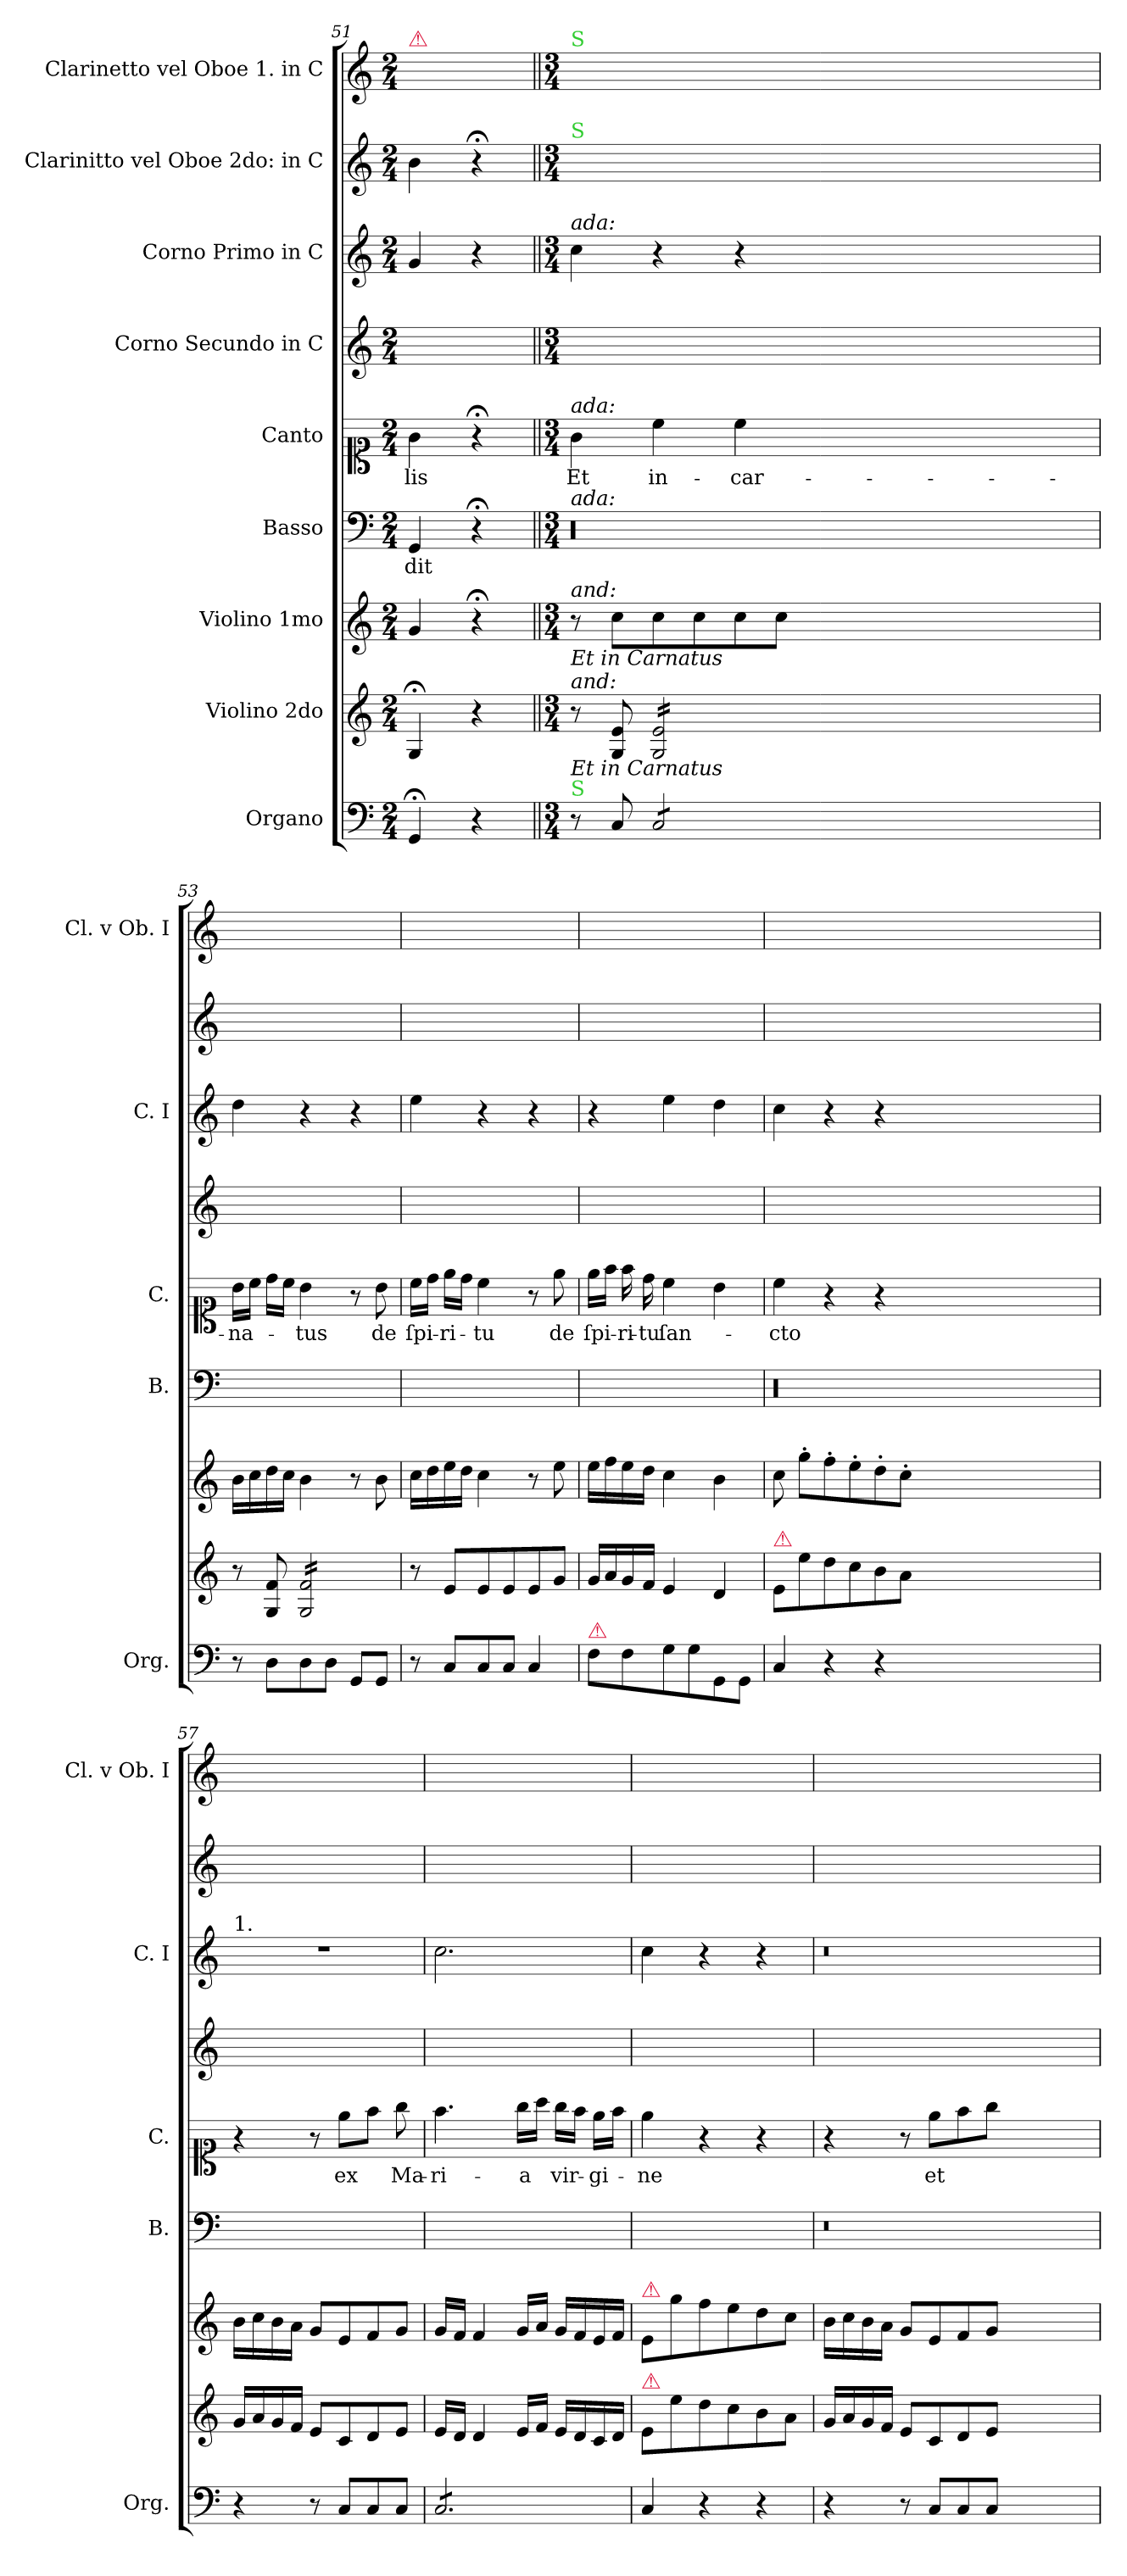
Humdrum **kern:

**kern	**kern	**kern	**kern	**text	**kern	**text	**kern	**kern	**kern	**kern
*part9	*part8	*part7	*part6	*part6	*part5	*part5	*part4	*part3	*part2	*part1
*staff9	*staff8	*staff7	*staff6	*staff6	*staff5	*staff5	*staff4	*staff3	*staff2	*staff1
*I"Organo	*I"Violino 2do	*I"Violino 1mo	*I"Basso	*	*I"Canto	*	*I"Corno Secundo in C	*I"Corno Primo in C	*I"Clarinitto vel Oboe 2do: in C	*I"Clarinetto vel Oboe 1. in C
*I'Org.	*	*	*I'B.	*	*I'C.	*	*	*I'C. I	*	*I'Cl. v Ob. I
*clefF4	*clefG2	*clefG2	*clefF4	*	*clefC1	*	*clefG2	*clefG2	*clefG2	*clefG2
*k[]	*k[]	*k[]	*k[]	*	*k[]	*	*k[]	*k[]	*k[]	*k[]
*M2/4	*M2/4	*M2/4	*M2/4	*	*M2/4	*	*M2/4	*M2/4	*M2/4	*M2/4
=51	=51	=51	=51	=51	=51	=51	=51	=51	=51	=51
!	!	!	!	!	!	!	!	!	!	!LO:TX:a:color=crimson:t=⚠
4GG;</	4G;</	4g/	4GG/	-dit	4g\	-lis	2ryy	4g/	4b\	2ryy
4r	4r	4r;<	4r;<	.	4r;<	.	.	4r	4r;<	.
=52||	=52||	=52||	=52||	=52||	=52||	=52||	=52||	=52||	=52||	=52||
*M3/4	*M3/4	*M3/4	*M3/4	*	*M3/4	*	*M3/4	*M3/4	*M3/4	*M3/4
!	!	!	!	!	!	!	!	!	!	!LO:TX:a:color=limegreen:t=S
!	!	!	!	!	!	!	!	!	!LO:TX:a:color=limegreen:t=S	!
!	!	!	!	!	!	!	!	!LO:TX:a:i:t=ada&colon;	!	!
!	!	!	!	!	!LO:TX:a:i:t=ada&colon;	!	!	!	!	!
!	!	!	!LO:TX:a:i:t=ada&colon;	!	!	!	!	!	!	!
!	!	!LO:TX:a:i:t=and&colon;	!	!	!	!	!	!	!	!
!	!	!LO:TX:b:i:t=Et in Carnatus	!	!	!	!	!	!	!	!
!	!LO:TX:a:i:t=and&colon;	!	!	!	!	!	!	!	!	!
!	!LO:TX:b:i:t=Et in Carnatus	!	!	!	!	!	!	!	!	!
!LO:TX:a:color=limegreen:t=S	!	!	!	!	!	!	!	!	!	!
!	!	!	!LO:N:vis=00	!	!	!	!	!	!	!
8r	8r	8r	0.r	.	4g\	Et	2.ryy	4cc\	2.ryy	2.ryy
8C/	8G/ 8e/	8cc\L	.	.	.	.	.	.	.	.
*tremolo	*	*	*	*	*	*	*	*	*	*
*	*tremolo	*	*	*	*	*	*	*	*	*
8C/L	16G/ 16e/LL	8cc\	.	.	4cc\	in-	.	4r	.	.
.	16G/ 16e/	.	.	.	.	.	.	.	.	.
8C/	16G/ 16e/	8cc\	.	.	.	.	.	.	.	.
.	16G/ 16e/	.	.	.	.	.	.	.	.	.
8C/	16G/ 16e/	8cc\	.	.	4cc\	-car-	.	4r	.	.
.	16G/ 16e/	.	.	.	.	.	.	.	.	.
8C/J	16G/ 16e/	8cc\J	.	.	.	.	.	.	.	.
*Xtremolo	*	*	*	*	*	*	*	*	*	*
.	16G/ 16e/JJ	.	.	.	.	.	.	.	.	.
*	*Xtremolo	*	*	*	*	*	*	*	*	*
0ryy	0ryy	0ryy	.	.	0ryy	.	0ryy	0ryy	0ryy	0ryy
4ryy	4ryy	4ryy	.	.	4ryy	.	4ryy	4ryy	4ryy	4ryy
=53	=53	=53	=53	=53	=53	=53	=53	=53	=53	=53
8r	8r	16b\LL	2.ryy	.	16b\LL	-na-	2.ryy	4dd\	2.ryy	2.ryy
.	.	16cc\	.	.	16cc\JJ	.	.	.	.	.
8D\L	8G/ 8f/	16dd\	.	.	16dd\LL	.	.	.	.	.
.	.	16cc\JJ	.	.	16cc\JJ	.	.	.	.	.
*	*tremolo	*	*	*	*	*	*	*	*	*
8D\	16G/ 16f/LL	4b\	.	.	4b\	-tus	.	4r	.	.
.	16G/ 16f/	.	.	.	.	.	.	.	.	.
8D\J	16G/ 16f/	.	.	.	.	.	.	.	.	.
.	16G/ 16f/	.	.	.	.	.	.	.	.	.
8GG/L	16G/ 16f/	8r	.	.	8r	.	.	4r	.	.
.	16G/ 16f/	.	.	.	.	.	.	.	.	.
8GG/J	16G/ 16f/	8b\	.	.	8b\	de	.	.	.	.
.	16G/ 16f/JJ	.	.	.	.	.	.	.	.	.
*	*Xtremolo	*	*	*	*	*	*	*	*	*
=54	=54	=54	=54	=54	=54	=54	=54	=54	=54	=54
8r	8r	16cc\LL	2.ryy	.	16cc\LL	ſpi-	2.ryy	4ee\	2.ryy	2.ryy
.	.	16dd\	.	.	16dd\JJ	.	.	.	.	.
8C/L	8e/L	16ee\	.	.	16ee\LL	-ri-	.	.	.	.
.	.	16dd\JJ	.	.	16dd\JJ	.	.	.	.	.
8C/	8e/	4cc\	.	.	4cc\	-tu	.	4r	.	.
8C/J	8e/	.	.	.	.	.	.	.	.	.
4C/	8e/	8r	.	.	8r	.	.	4r	.	.
.	8g/J	8ee\	.	.	8ee\	de	.	.	.	.
=55	=55	=55	=55	=55	=55	=55	=55	=55	=55	=55
!LO:TX:a:color=crimson:t=⚠	!	!	!	!	!	!	!	!	!	!
8F\L	16g/LL	16ee\LL	2.ryy	.	16ee\LL	ſpi-	2.ryy	4r	2.ryy	2.ryy
.	16a/	16ff\	.	.	16ff\JJ	.	.	.	.	.
8F\	16g/	16ee\	.	.	16ff\	-ri-	.	.	.	.
.	16f/JJ	16dd\JJ	.	.	16dd\	-tu	.	.	.	.
8G\	4e/	4cc\	.	.	4cc\	ſan-	.	4ee\	.	.
8G\	.	.	.	.	.	.	.	.	.	.
8GG/	4d/	4b\	.	.	4b\	.	.	4dd\	.	.
8GG/J	.	.	.	.	.	.	.	.	.	.
=56	=56	=56	=56	=56	=56	=56	=56	=56	=56	=56
!	!LO:TX:a:color=crimson:t=⚠	!	!	!	!	!	!	!	!	!
!	!	!	!LO:N:vis=00	!	!	!	!	!	!	!
4C/	8e/L	8cc\	0.r	.	4cc\	-cto	2.ryy	4cc\	2.ryy	2.ryy
.	8ee\	8gg'>\L	.	.	.	.	.	.	.	.
4r	8dd\	8ff'>\	.	.	4r	.	.	4r	.	.
.	8cc\	8ee'>\	.	.	.	.	.	.	.	.
4r	8b\	8dd'>\	.	.	4r	.	.	4r	.	.
.	8a\J	8cc'>\J	.	.	.	.	.	.	.	.
0ryy	0ryy	0ryy	.	.	0ryy	.	0ryy	0ryy	0ryy	0ryy
4ryy	4ryy	4ryy	.	.	4ryy	.	4ryy	4ryy	4ryy	4ryy
=57	=57	=57	=57	=57	=57	=57	=57	=57	=57	=57
!	!	!	!	!	!	!	!	!LO:TX:a:t=1.	!	!
4r	16g/LL	16b\LL	2.ryy	.	4r	.	2.ryy	2.r	2.ryy	2.ryy
.	16a/	16cc\	.	.	.	.	.	.	.	.
.	16g/	16b\	.	.	.	.	.	.	.	.
.	16f/JJ	16a\JJ	.	.	.	.	.	.	.	.
8r	8e/L	8g/L	.	.	8r	.	.	.	.	.
8C/L	8c/	8e/	.	.	8ee\L	ex	.	.	.	.
8C/	8d/	8f/	.	.	8ff\J	.	.	.	.	.
8C/J	8e/J	8g/J	.	.	8gg\	Ma-	.	.	.	.
=58	=58	=58	=58	=58	=58	=58	=58	=58	=58	=58
*tremolo	*	*	*	*	*	*	*	*	*	*
8C/L	16e/LL	16g/LL	2.ryy	.	4.ff\	-ri-	2.ryy	2.cc\	2.ryy	2.ryy
.	16d/JJ	16f/JJ	.	.	.	.	.	.	.	.
8C/	4d/	4f/	.	.	.	.	.	.	.	.
8C/	.	.	.	.	.	.	.	.	.	.
8C/	16e/LL	16g/LL	.	.	16gg\LL	-a	.	.	.	.
.	16f/JJ	16a/JJ	.	.	16aa\JJ	.	.	.	.	.
8C/	16e/LL	16g/LL	.	.	16gg\LL	vir-	.	.	.	.
.	16d/	16f/	.	.	16ff\JJ	.	.	.	.	.
8C/J	16c/	16e/	.	.	16ee\LL	-gi-	.	.	.	.
*Xtremolo	*	*	*	*	*	*	*	*	*	*
.	16d/JJ	16f/JJ	.	.	16ff\JJ	.	.	.	.	.
=59	=59	=59	=59	=59	=59	=59	=59	=59	=59	=59
!	!	!LO:TX:a:color=crimson:t=⚠	!	!	!	!	!	!	!	!
!	!LO:TX:a:color=crimson:t=⚠	!	!	!	!	!	!	!	!	!
4C/	8e/L	8e/L	2.ryy	.	4ee\	-ne	2.ryy	4cc\	2.ryy	2.ryy
.	8ee\	8gg\	.	.	.	.	.	.	.	.
4r	8dd\	8ff\	.	.	4r	.	.	4r	.	.
.	8cc\	8ee\	.	.	.	.	.	.	.	.
4r	8b\	8dd\	.	.	4r	.	.	4r	.	.
.	8a\J	8cc\J	.	.	.	.	.	.	.	.
=60	=60	=60	=60	=60	=60	=60	=60	=60	=60	=60
!	!	!	!LO:N:vis=0	!	!	!	!	!LO:N:vis=0	!	!
4r	16g/LL	16b\LL	1.r	.	4r	.	2.ryy	1.r	2.ryy	2.ryy
.	16a/	16cc\	.	.	.	.	.	.	.	.
.	16g/	16b\	.	.	.	.	.	.	.	.
.	16f/JJ	16a\JJ	.	.	.	.	.	.	.	.
8r	8e/L	8g/L	.	.	8r	.	.	.	.	.
8C/L	8c/	8e/	.	.	8ee\L	et	.	.	.	.
8C/	8d/	8f/	.	.	8ff\	.	.	.	.	.
8C/J	8e/J	8g/J	.	.	8gg\J	.	.	.	.	.
2.ryy	2.ryy	2.ryy	.	.	2.ryy	.	2.ryy	.	2.ryy	2.ryy
=	=	=	=	=	=	=	=	=	=	=
*-	*-	*-	*-	*-	*-	*-	*-	*-	*-	*-
